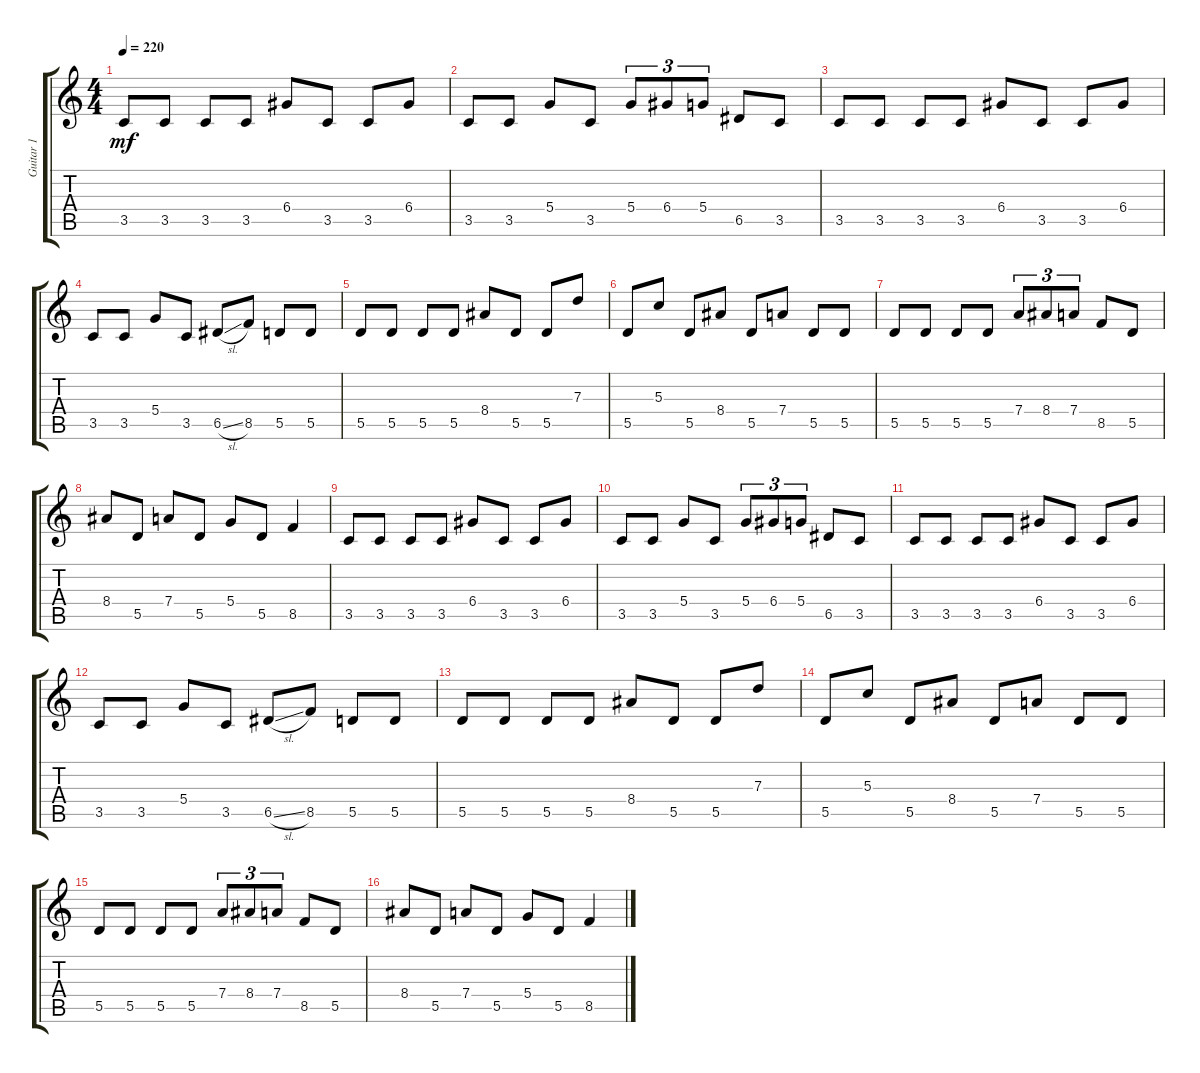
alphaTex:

\track ("Guitar 1" "Guitar 1") {instrument overdrivenguitar}
\staff {score tabs}
\tuning (E4 B3 G3 D3 A2 D2) {hide}
\ts (4 4)
\tempo 220
\clef g2
\ks c
3.5.8{dy mf instrument overdrivenguitar} 3.5.8 3.5.8 3.5.8 6.4.8 3.5.8 3.5.8 6.4.8 |
3.5.8 3.5.8 5.4.8 3.5.8 5.4.8{tu (3 2)} 6.4.8{tu (3 2)} 5.4.8{tu (3 2)} 6.5.8 3.5.8 |
3.5.8 3.5.8 3.5.8 3.5.8 6.4.8 3.5.8 3.5.8 6.4.8 |
3.5.8 3.5.8 5.4.8 3.5.8 6.5{sl}.8 8.5.8 5.5.8 5.5.8 |
5.5.8 5.5.8 5.5.8 5.5.8 8.4.8 5.5.8 5.5.8 7.3.8 |
5.5.8 5.3.8 5.5.8 8.4.8 5.5.8 7.4.8 5.5.8 5.5.8 |
5.5.8 5.5.8 5.5.8 5.5.8 7.4.8{tu (3 2)} 8.4.8{tu (3 2)} 7.4.8{tu (3 2)} 8.5.8 5.5.8 |
8.4.8 5.5.8 7.4.8 5.5.8 5.4.8 5.5.8 8.5.4 |
3.5.8 3.5.8 3.5.8 3.5.8 6.4.8 3.5.8 3.5.8 6.4.8 |
3.5.8 3.5.8 5.4.8 3.5.8 5.4.8{tu (3 2)} 6.4.8{tu (3 2)} 5.4.8{tu (3 2)} 6.5.8 3.5.8 |
3.5.8 3.5.8 3.5.8 3.5.8 6.4.8 3.5.8 3.5.8 6.4.8 |
3.5.8 3.5.8 5.4.8 3.5.8 6.5{sl}.8 8.5.8 5.5.8 5.5.8 |
5.5.8 5.5.8 5.5.8 5.5.8 8.4.8 5.5.8 5.5.8 7.3.8 |
5.5.8 5.3.8 5.5.8 8.4.8 5.5.8 7.4.8 5.5.8 5.5.8 |
5.5.8 5.5.8 5.5.8 5.5.8 7.4.8{tu (3 2)} 8.4.8{tu (3 2)} 7.4.8{tu (3 2)} 8.5.8 5.5.8 |
8.4.8 5.5.8 7.4.8 5.5.8 5.4.8 5.5.8 8.5.4
